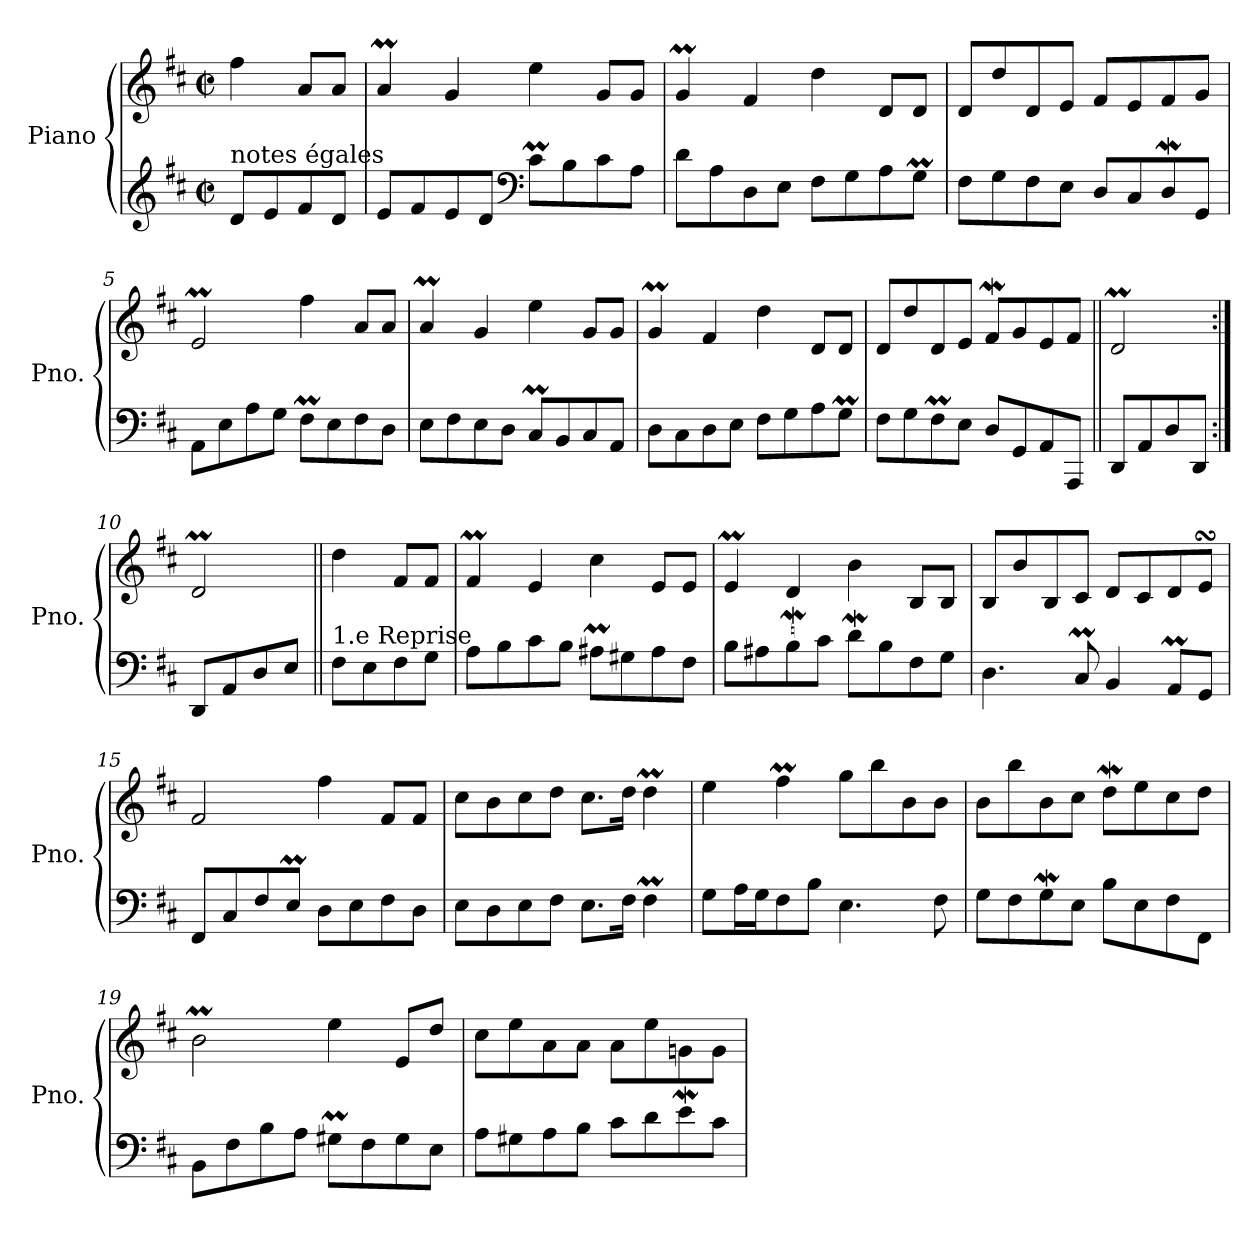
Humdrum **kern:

**kern	**kern
*part1	*part1
*staff2	*staff1
*I"Piano	*
*I'Pno.	*
*clefG2	*clefG2
*k[f#c#]	*k[f#c#]
*M2/2	*M2/2
*met(c|)	*met(c|)
*MM110	*MM110
=1	=1
!LO:TX:a:t=notes égales	!
8d/L	4ff#\
8e/	.
8f#/	8a/L
8d/J	8a/J
=2	=2
8e/L	4aM/
8f#/	.
8e/	4g/
8d/J	.
*clefF4	*
8c#m\L	4ee\
8B\	.
8c#\	8g/L
8A\J	8g/J
=3	=3
8d\L	4gM/
8A\	.
8D\	4f#/
8E\J	.
8F#\L	4dd\
8G\	.
8A\	8d/L
8GM\J	8d/J
=4	=4
8F#\L	8d/L
8G\	8dd/
8F#\	8d/
8E\J	8e/J
8D/L	8f#/L
8C#/	8e/
8Dw/	8f#/
8GG/J	8g/J
!!LO:LB:g=z
=5	=5
8AA\L	2eM/
8E\	.
8A\	.
8G\J	.
8F#m\L	4ff#\
8E\	.
8F#\	8a/L
8D\J	8a/J
=6	=6
8E\L	4aM/
8F#\	.
8E\	4g/
8D\J	.
8C#m/L	4ee\
8BB/	.
8C#/	8g/L
8AA/J	8g/J
=7	=7
8D\L	4gM/
8C#\	.
8D\	4f#/
8E\J	.
8F#\L	4dd\
8G\	.
8A\	8d/L
8GM\J	8d/J
=8	=8
8F#\L	8d/L
8G\	8dd/
8F#m\	8d/
8E\J	8e/J
8D/L	8f#W/L
8GG/	8g/
8AA/	8e/
8AAA/J	8f#/J
!!LO:LB:g=z
=9||	=9||
8DD/L	2dM/
8AA/	.
8D/	.
8DD/J	.
=10:|!	=10:|!
8DD/L	2dM/
8AA/	.
8D/	.
8E/J	.
=11||	=11||
!LO:TX:a:t=1.e Reprise	!
8F#\L	4dd\
8E\	.
8F#\	8f#/L
8G\J	8f#/J
=12	=12
8A\L	4f#m/
8B\	.
8c#\	4e/
8B\J	.
8A#Xm\L	4cc#\
8G#X\	.
8A#\	8e/L
8F#\J	8e/J
=13	=13
8B\L	4eM/
8A#X\	.
8BW\	4d/
8c#\J	.
8dw\L	4b\
8B\	.
8F#\	8B/L
8G\J	8B/J
!!LO:LB:g=z
=14	=14
4.D\	8B/L
.	8b/
.	8B/
8C#m/	8c#/J
4BB/	8d/L
.	8c#/
8AAM/L	8d/
8GG/J	8esSSS/J
=15	=15
8FF#/L	2f#/
8C#/	.
8F#/	.
8EM/J	.
8D\L	4ff#\
8E\	.
8F#\	8f#/L
8D\J	8f#/J
=16	=16
8E\L	8cc#\L
8D\	8b\
8E\	8cc#\
8F#\J	8dd\J
8.E\L	8.cc#\L
16F#\Jk	16dd\Jk
4F#m\	4ddM\
=17	=17
8G\L	4ee\
16A\L	.
16G\J	.
8F#\	4ff#m\
8B\J	.
4.E\	8gg\L
.	8bb\
.	8b\
8F#\	8b\J
!!LO:PB:g=z
=18	=18
8G\L	8b\L
8F#\	8bb\
8Gw\	8b\
8E\J	8cc#\J
8B\L	8ddw\L
8E\	8ee\
8F#\	8cc#\
8FF#\J	8dd\J
=19	=19
8BB\L	2bM\
8F#\	.
8B\	.
8A\J	.
8G#Xm\L	4ee\
8F#\	.
8G#\	8e/L
8E\J	8dd/J
=20	=20
8A\L	8cc#\L
8G#X\	8ee\
8A\	8a\
8B\J	8a\J
8c#\L	8a\L
8d\	8ee\
8eW\	8gn\
8c#\J	8g\J
=	=
*-	*-
